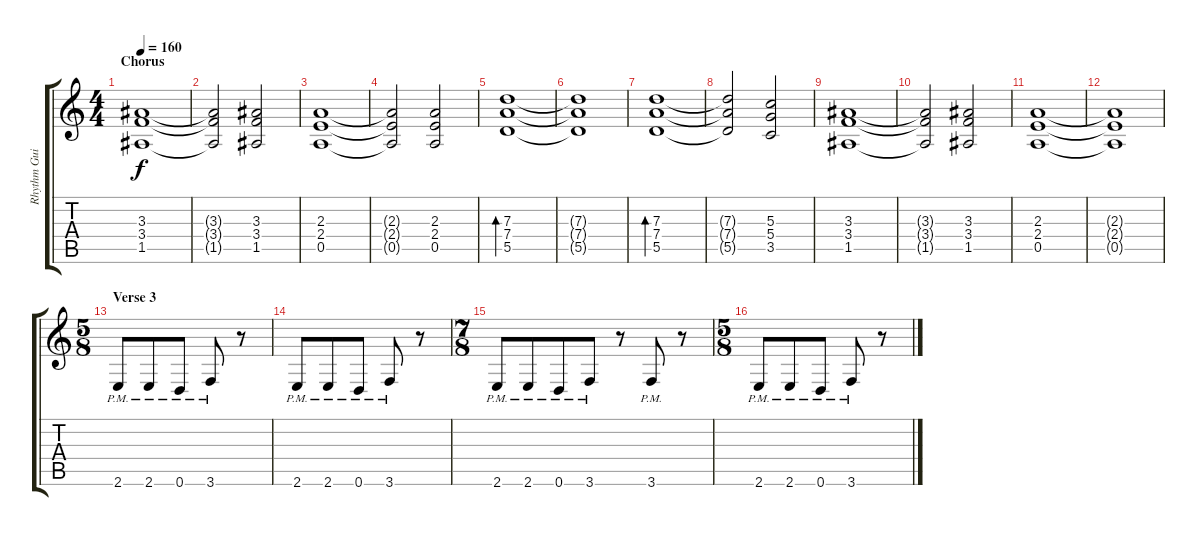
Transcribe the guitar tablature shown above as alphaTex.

\track ("Rhythm Guitar" "Rhythm Gui") {instrument overdrivenguitar}
\staff {score tabs}
\tuning (E4 B3 G3 D3 A2 D2) {hide}
\ts (4 4)
\section ("" "Chorus")
\tempo 160
\clef g2
\ks c
(3.3 3.4 1.5).1{dy f} |
(3.3{t} 3.4{t} 1.5{t}).2 (3.3 3.4 1.5).2 |
(2.3 2.4 0.5).1 |
(2.3{t} 2.4{t} 0.5{t}).2 (2.3 2.4 0.5).2 |
(7.3 7.4 5.5).1{bd 240} |
(7.3{t} 7.4{t} 5.5{t}).1 |
(7.3 7.4 5.5).1{bd 240} |
(7.3{t} 7.4{t} 5.5{t}).2 (5.3 5.4 3.5).2 |
(3.3 3.4 1.5).1 |
(3.3{t} 3.4{t} 1.5{t}).2 (3.3 3.4 1.5).2 |
(2.3 2.4 0.5).1 |
(2.3{t} 2.4{t} 0.5{t}).1 |
\ts (5 8)
\section ("" "Verse 3")
2.6{pm}.8 2.6{pm}.8 0.6{pm}.8 3.6{pm}.8 r.8 |
2.6{pm}.8 2.6{pm}.8 0.6{pm}.8 3.6{pm}.8 r.8 |
\ts (7 8)
2.6{pm}.8 2.6{pm}.8 0.6{pm}.8 3.6{pm}.8 r.8 3.6{pm}.8 r.8 |
\ts (5 8)
2.6{pm}.8 2.6{pm}.8 0.6{pm}.8 3.6{pm}.8 r.8
